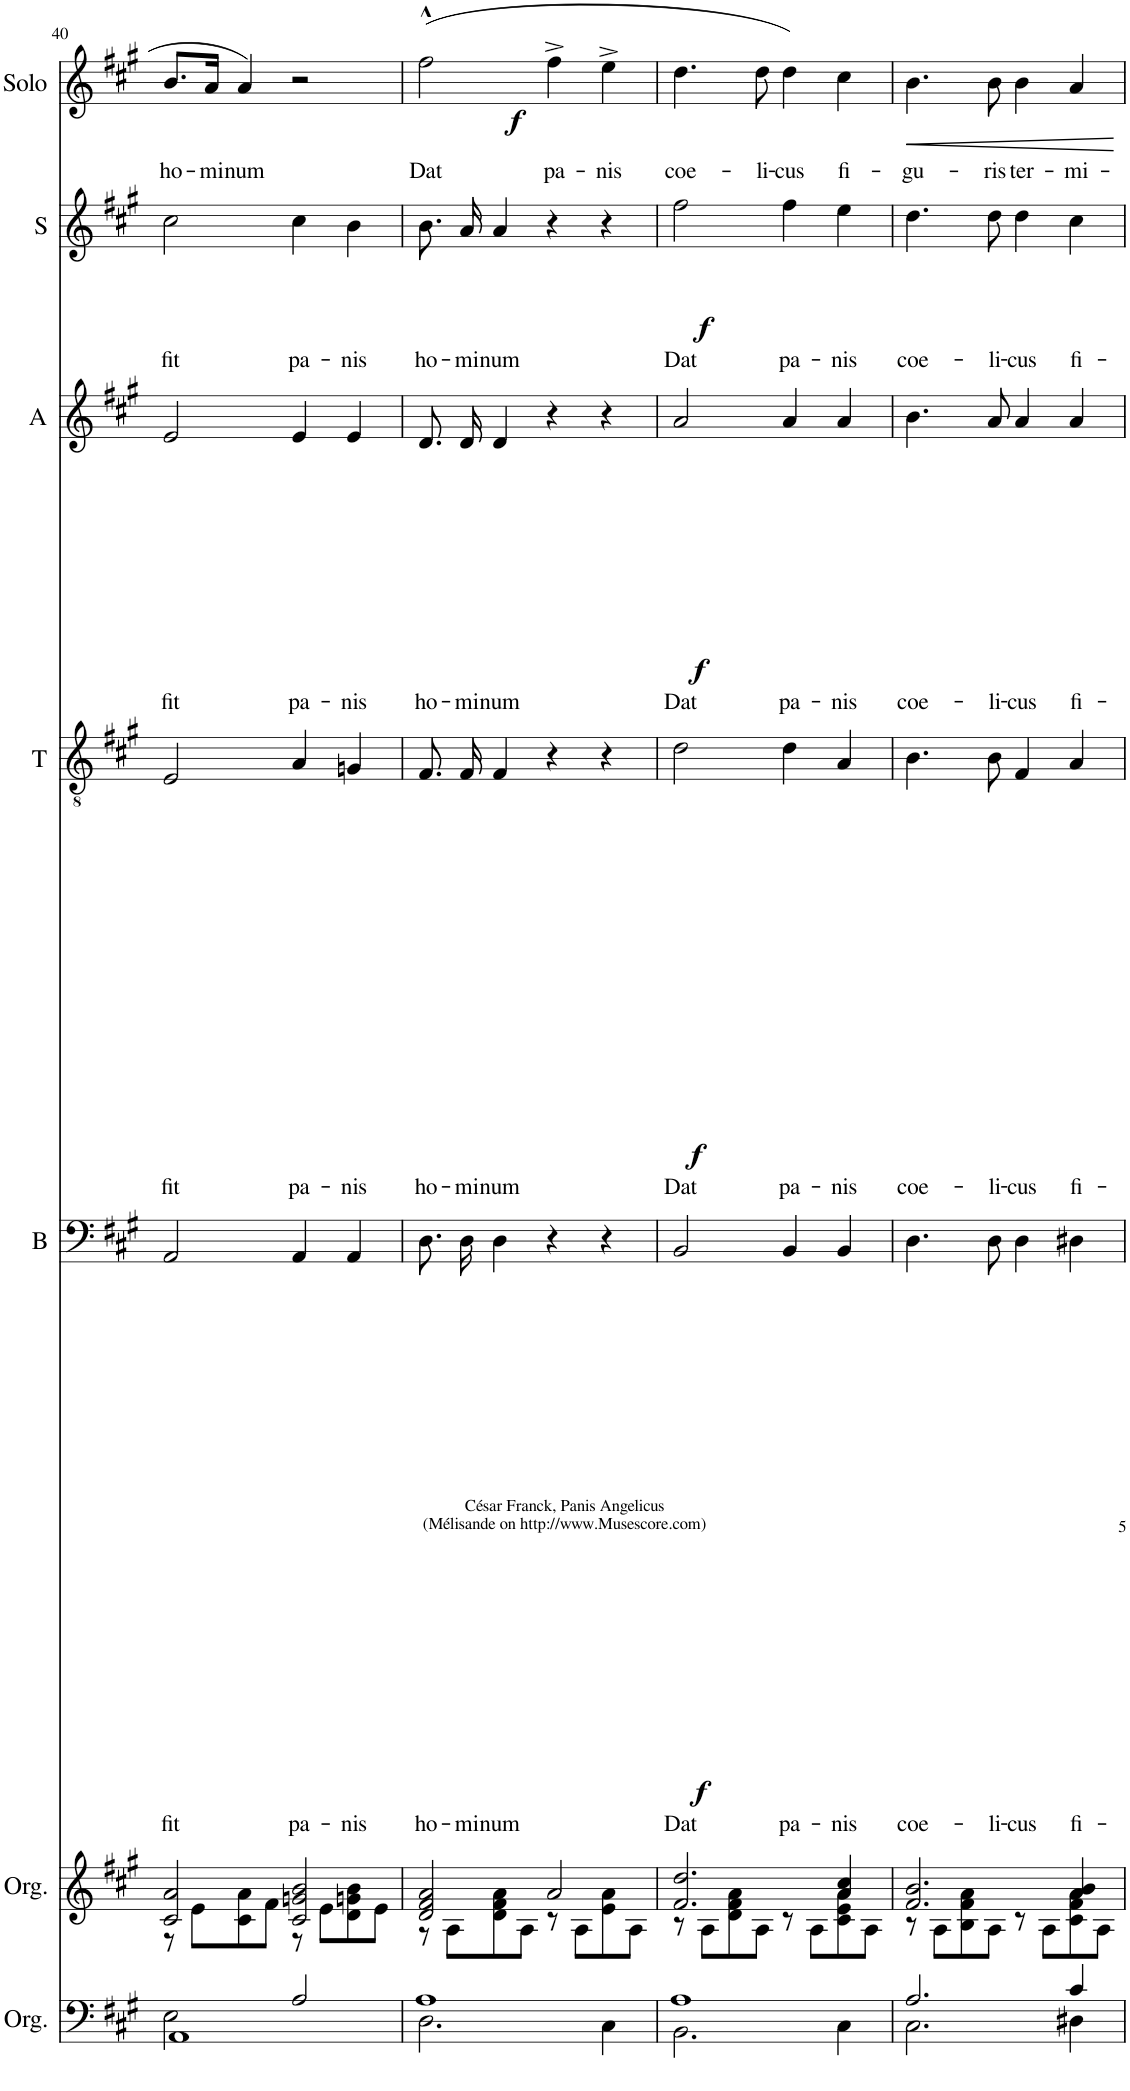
**kern	**dynam	**kern	**kern	**text	**dynam	**kern	**text	**dynam	**kern	**text	**dynam	**kern	**text	**dynam	**kern	**text	**dynam
*part7	*part7	*part6	*part5	*part5	*part5	*part4	*part4	*part4	*part3	*part3	*part3	*part2	*part2	*part2	*part1	*part1	*part1
*staff7	*staff7	*staff6	*staff5	*staff5	*staff5	*staff4	*staff4	*staff4	*staff3	*staff3	*staff3	*staff2	*staff2	*staff2	*staff1	*staff1	*staff1
*I"Organ	*	*I"Organ	*I"B	*	*	*I"T	*	*	*I"A	*	*	*I"S	*	*	*I"Solo	*	*
*I'Org.	*	*I'Org.	*I'B	*	*	*I'T	*	*	*I'A	*	*	*I'S	*	*	*I'Solo	*	*
!!LO:PB:g=z
*clefF4	*	*clefG2	*clefF4	*	*	*clefGv2	*	*	*clefG2	*	*	*clefG2	*	*	*clefG2	*	*
*k[f#c#g#]	*	*k[f#c#g#]	*k[f#c#g#]	*	*	*k[f#c#g#]	*	*	*k[f#c#g#]	*	*	*k[f#c#g#]	*	*	*k[f#c#g#]	*	*
*M4/4	*	*M4/4	*M4/4	*	*	*M4/4	*	*	*M4/4	*	*	*M4/4	*	*	*M4/4	*	*
=40	=40	=40	=40	=40	=40	=40	=40	=40	=40	=40	=40	=40	=40	=40	=40	=40	=40
*^	*	*^	*	*	*	*	*	*	*	*	*	*	*	*	*	*	*
!	!	!	!	!	!	!LO:LY:b	!	!	!LO:LY:b	!	!	!LO:LY:b	!	!	!LO:LY:b	!	!	!LO:LY:b	!
1AA	2E\	.	2c#/ 2a/	8r	2AA/	fit	.	2E/	fit	.	2e/	fit	.	2cc#\	fit	.	8.b/L	ho-	.
.	.	.	.	8e\L	.	.	.	.	.	.	.	.	.	.	.	.	.	.	.
!	!	!	!	!	!	!	!	!	!	!	!	!	!	!	!	!	!	!LO:LY:b	!
.	.	.	.	.	.	.	.	.	.	.	.	.	.	.	.	.	16a/Jk	-mi-	.
!	!	!	!	!	!	!	!	!	!	!	!	!	!	!	!	!	!	!LO:LY:b	!
.	.	.	.	8c#\ 8a\	.	.	.	.	.	.	.	.	.	.	.	.	4a/	-num	.
.	.	.	.	8f#\J	.	.	.	.	.	.	.	.	.	.	.	.	.	.	.
!	!	!	!	!	!	!LO:LY:b	!	!	!LO:LY:b	!	!	!LO:LY:b	!	!	!LO:LY:b	!	!	!	!
.	2A/	.	2c#/ 2gn/ 2b/	8r	4AA/	pa-	.	4A/	pa-	.	4e/	pa-	.	4cc#\	pa-	.	2r	.	.
.	.	.	.	8e\L	.	.	.	.	.	.	.	.	.	.	.	.	.	.	.
!	!	!	!	!	!	!LO:LY:b	!	!	!LO:LY:b	!	!	!LO:LY:b	!	!	!LO:LY:b	!	!	!	!
.	.	.	.	8d\ 8gn\ 8b\	4AA/	-nis	.	4Gn/	-nis	.	4e/	-nis	.	4b\	-nis	.	.	.	.
.	.	.	.	8e\J	.	.	.	.	.	.	.	.	.	.	.	.	.	.	.
=41	=41	=41	=41	=41	=41	=41	=41	=41	=41	=41	=41	=41	=41	=41	=41	=41	=41	=41	=41
!	!	!LO:DY:b	!	!	!	!LO:LY:b	!	!	!LO:LY:b	!	!	!LO:LY:b	!	!	!LO:LY:b	!	!	!LO:LY:b	!LO:DY:b
1A	2.D\	f	2d/ 2f#/ 2a/	8r	8.D\L	ho-	.	8.F#/L	ho-	.	8.d/L	-ho-	.	8.b/L	ho-	.	(2ff#^^\	Dat	f
.	.	.	.	8A\L	.	.	.	.	.	.	.	.	.	.	.	.	.	.	.
!	!	!	!	!	!	!LO:LY:b	!	!	!LO:LY:b	!	!	!LO:LY:b	!	!	!LO:LY:b	!	!	!	!
.	.	.	.	.	16D\Jk	-mi-	.	16F#/Jk	-mi-	.	16d/Jk	-mi-	.	16a/Jk	-mi-	.	.	.	.
!	!	!	!	!	!	!LO:LY:b	!	!	!LO:LY:b	!	!	!LO:LY:b	!	!	!LO:LY:b	!	!	!	!
.	.	.	.	8d\ 8f#\ 8a\	4D\	-num	.	4F#/	-num	.	4d/	-num	.	4a/	-num	.	.	.	.
.	.	.	.	8A\J	.	.	.	.	.	.	.	.	.	.	.	.	.	.	.
!	!	!	!	!	!	!	!	!	!	!	!	!	!	!	!	!	!	!LO:LY:b	!
.	.	.	2a/	8r	4r	.	.	4r	.	.	4r	.	.	4r	.	.	4ff#^\	pa-	.
.	.	.	.	8A\L	.	.	.	.	.	.	.	.	.	.	.	.	.	.	.
!	!	!	!	!	!	!	!	!	!	!	!	!	!	!	!	!	!	!LO:LY:b	!
.	4C#\	.	.	8e\ 8a\	4r	.	.	4r	.	.	4r	.	.	4r	.	.	4ee^\	-nis	.
.	.	.	.	8A\J	.	.	.	.	.	.	.	.	.	.	.	.	.	.	.
=42	=42	=42	=42	=42	=42	=42	=42	=42	=42	=42	=42	=42	=42	=42	=42	=42	=42	=42	=42
!	!	!	!	!	!	!LO:LY:b	!LO:DY:b	!	!LO:LY:b	!LO:DY:b	!	!LO:LY:b	!LO:DY:b	!	!LO:LY:b	!LO:DY:b	!	!LO:LY:b	!
1A	2.BB\	.	2.f#/ 2.dd/	8r	2BB/	Dat	f	2d\	Dat	f	2a/	Dat	f	2ff#\	Dat	f	4.dd\	coe-	.
.	.	.	.	8A\L	.	.	.	.	.	.	.	.	.	.	.	.	.	.	.
.	.	.	.	8d\ 8f#\ 8a\	.	.	.	.	.	.	.	.	.	.	.	.	.	.	.
!	!	!	!	!	!	!	!	!	!	!	!	!	!	!	!	!	!	!LO:LY:b	!
.	.	.	.	8A\J	.	.	.	.	.	.	.	.	.	.	.	.	8dd\	-li-	.
!	!	!	!	!	!	!LO:LY:b	!	!	!LO:LY:b	!	!	!LO:LY:b	!	!	!LO:LY:b	!	!	!LO:LY:b	!
.	.	.	.	8r	4BB/	pa-	.	4d\	pa-	.	4a/	pa-	.	4ff#\	pa-	.	4dd\)	-cus	.
.	.	.	.	8A\L	.	.	.	.	.	.	.	.	.	.	.	.	.	.	.
!	!	!	!	!	!	!LO:LY:b	!	!	!LO:LY:b	!	!	!LO:LY:b	!	!	!LO:LY:b	!	!	!LO:LY:b	!
.	4C#\	.	4a/ 4cc#/	8c#\ 8e\ 8a\	4BB/	-nis	.	4A/	-nis	.	4a/	-nis	.	4ee\	-nis	.	4cc#\	fi-	.
.	.	.	.	8A\J	.	.	.	.	.	.	.	.	.	.	.	.	.	.	.
=43	=43	=43	=43	=43	=43	=43	=43	=43	=43	=43	=43	=43	=43	=43	=43	=43	=43	=43	=43
!	!	!	!	!	!	!LO:LY:b	!	!	!LO:LY:b	!	!	!LO:LY:b	!	!	!LO:LY:b	!	!	!LO:LY:b	!LO:HP:b
2.A/	2.C#\	.	2.f#/ 2.b/	8r	4.D\	coe-	.	4.B\	coe-	.	4.b\	coe-	.	4.dd\	coe-	.	4.b\	-gu-	<
.	.	.	.	8A\L	.	.	.	.	.	.	.	.	.	.	.	.	.	.	.
.	.	.	.	8B\ 8f#\ 8a\	.	.	.	.	.	.	.	.	.	.	.	.	.	.	.
!	!	!	!	!	!	!LO:LY:b	!	!	!LO:LY:b	!	!	!LO:LY:b	!	!	!LO:LY:b	!	!	!LO:LY:b	!
.	.	.	.	8A\J	8D\	-li-	.	8B\	-li-	.	8a/	-li-	.	8dd\	-li-	.	8b\	-ris	.
!	!	!	!	!	!	!LO:LY:b	!	!	!LO:LY:b	!	!	!LO:LY:b	!	!	!LO:LY:b	!	!	!LO:LY:b	!
.	.	.	.	8r	4D\	-cus	.	4F#/	-cus	.	4a/	-cus	.	4dd\	-cus	.	4b\	ter-	.
.	.	.	.	8A\L	.	.	.	.	.	.	.	.	.	.	.	.	.	.	.
!	!	!	!	!	!	!LO:LY:b	!	!	!LO:LY:b	!	!	!LO:LY:b	!	!	!LO:LY:b	!	!	!LO:LY:b	!
4c#/	4D#X\	.	4a/ 4b/	8c#\ 8f#\ 8a\	4D#X\	fi-	.	4A/	fi-	.	4a/	fi-	.	4cc#\	fi-	.	4a/	-mi-	.
.	.	.	.	8A\J	.	.	.	.	.	.	.	.	.	.	.	.	.	.	.
*v	*v	*	*	*	*	*	*	*	*	*	*	*	*	*	*	*	*	*	*
*	*	*v	*v	*	*	*	*	*	*	*	*	*	*	*	*	*	*	*
.	.	.	.	.	.	.	.	.	.	.	.	.	.	.	.	.	[
=	=	=	=	=	=	=	=	=	=	=	=	=	=	=	=	=	=
*-	*-	*-	*-	*-	*-	*-	*-	*-	*-	*-	*-	*-	*-	*-	*-	*-	*-
